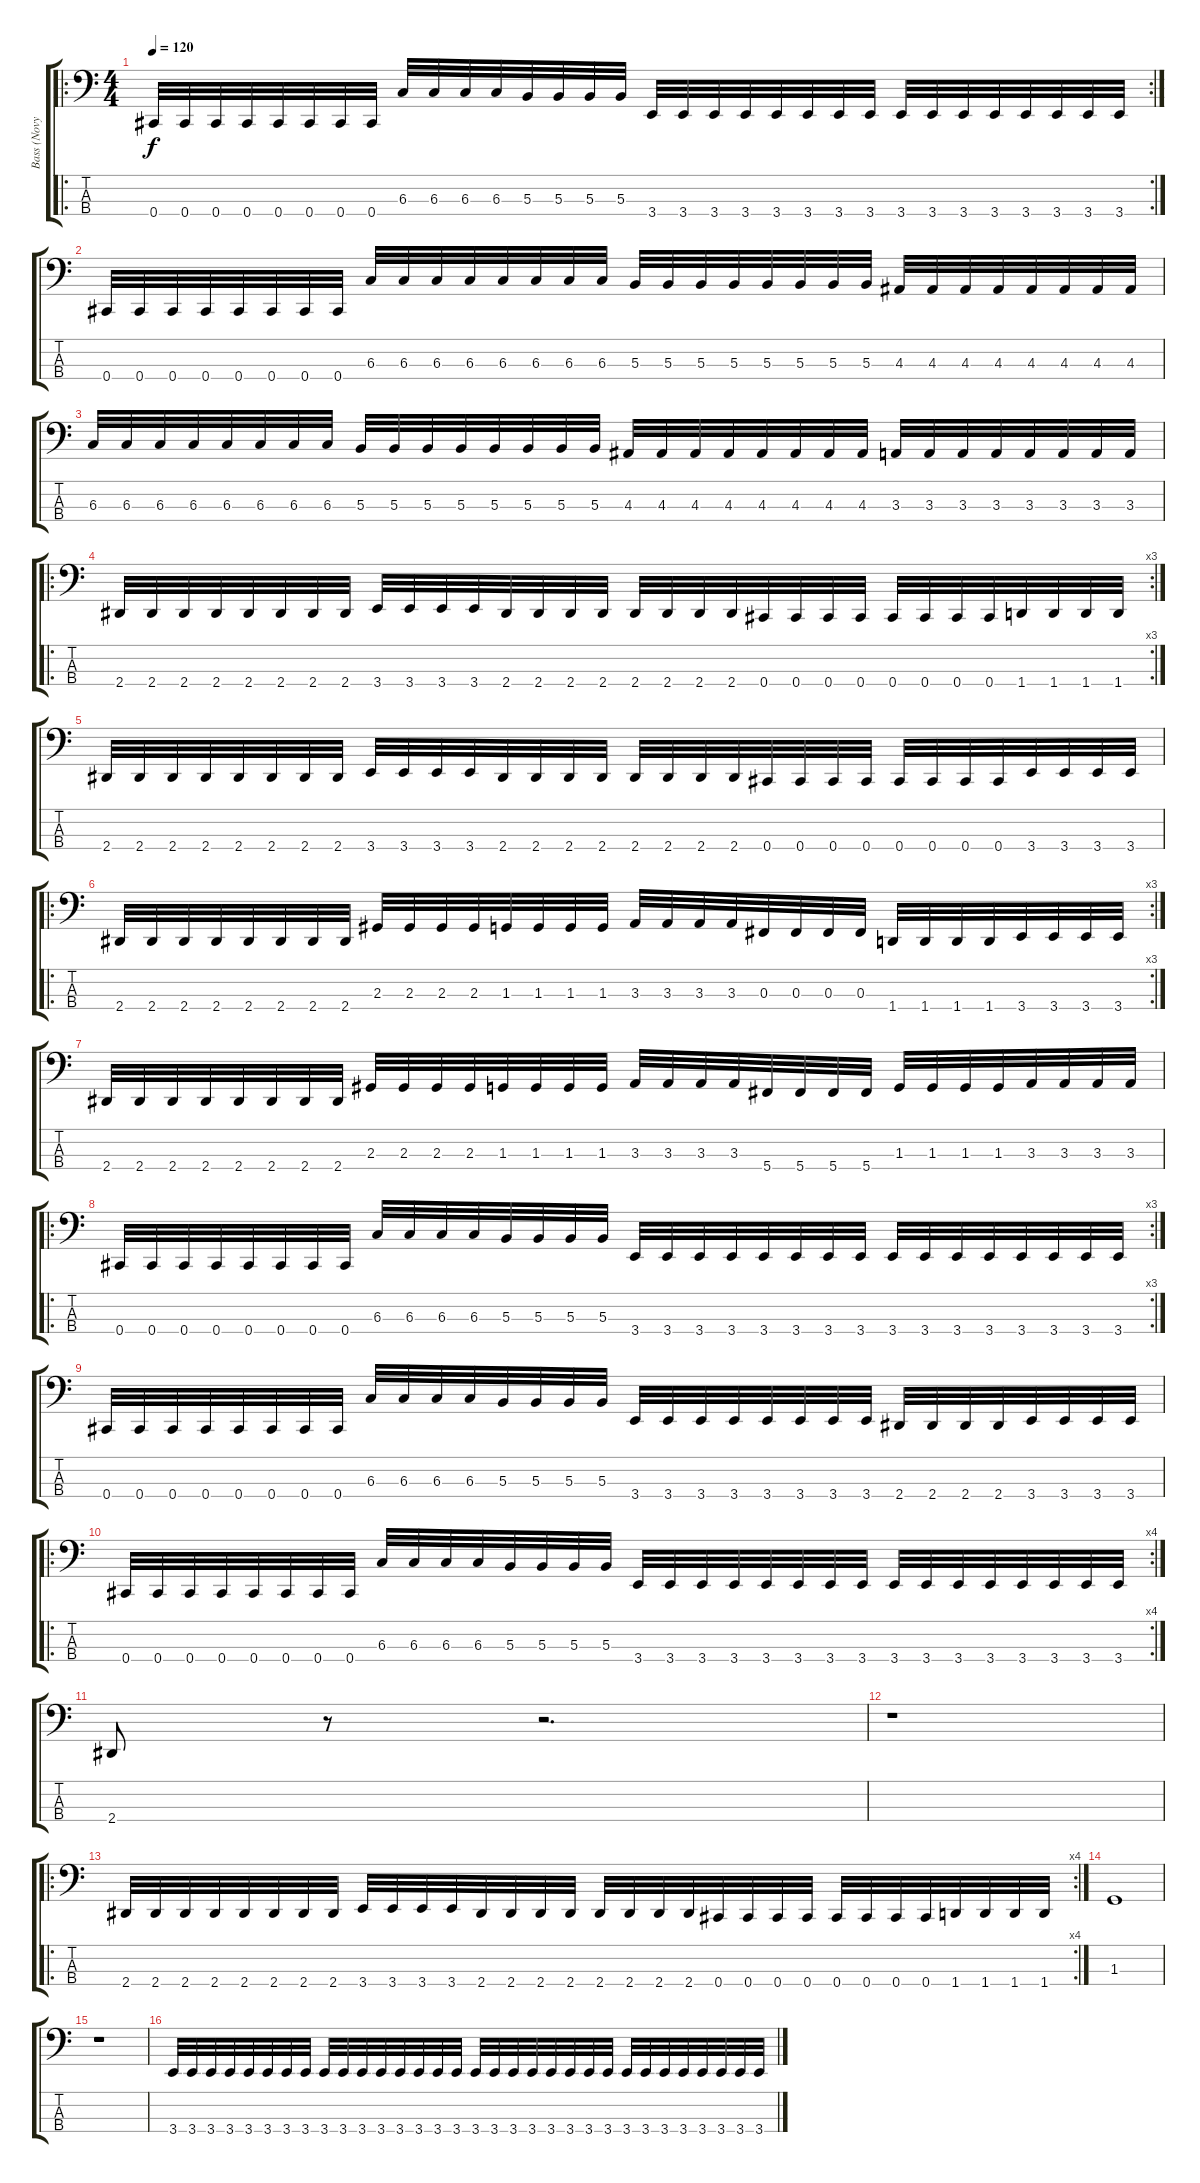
\track ("Bass (Novy)" "Bass (Novy") {instrument electricbasspick}
\staff {score tabs}
\tuning (E2 B1 Gb1 Db1) {hide}
\ro
\rc 2
\ts (4 4)
\tempo 120
\clef f4
\ks c
0.4.32{dy f} 0.4.32 0.4.32 0.4.32 0.4.32 0.4.32 0.4.32 0.4.32 6.3.32 6.3.32 6.3.32 6.3.32 5.3.32 5.3.32 5.3.32 5.3.32 3.4.32 3.4.32 3.4.32 3.4.32 3.4.32 3.4.32 3.4.32 3.4.32 3.4.32 3.4.32 3.4.32 3.4.32 3.4.32 3.4.32 3.4.32 3.4.32 |
0.4.32 0.4.32 0.4.32 0.4.32 0.4.32 0.4.32 0.4.32 0.4.32 6.3.32 6.3.32 6.3.32 6.3.32 6.3.32 6.3.32 6.3.32 6.3.32 5.3.32 5.3.32 5.3.32 5.3.32 5.3.32 5.3.32 5.3.32 5.3.32 4.3.32 4.3.32 4.3.32 4.3.32 4.3.32 4.3.32 4.3.32 4.3.32 |
6.3.32 6.3.32 6.3.32 6.3.32 6.3.32 6.3.32 6.3.32 6.3.32 5.3.32 5.3.32 5.3.32 5.3.32 5.3.32 5.3.32 5.3.32 5.3.32 4.3.32 4.3.32 4.3.32 4.3.32 4.3.32 4.3.32 4.3.32 4.3.32 3.3.32 3.3.32 3.3.32 3.3.32 3.3.32 3.3.32 3.3.32 3.3.32 |
\ro
\rc 3
2.4.32 2.4.32 2.4.32 2.4.32 2.4.32 2.4.32 2.4.32 2.4.32 3.4.32 3.4.32 3.4.32 3.4.32 2.4.32 2.4.32 2.4.32 2.4.32 2.4.32 2.4.32 2.4.32 2.4.32 0.4.32 0.4.32 0.4.32 0.4.32 0.4.32 0.4.32 0.4.32 0.4.32 1.4.32 1.4.32 1.4.32 1.4.32 |
2.4.32 2.4.32 2.4.32 2.4.32 2.4.32 2.4.32 2.4.32 2.4.32 3.4.32 3.4.32 3.4.32 3.4.32 2.4.32 2.4.32 2.4.32 2.4.32 2.4.32 2.4.32 2.4.32 2.4.32 0.4.32 0.4.32 0.4.32 0.4.32 0.4.32 0.4.32 0.4.32 0.4.32 3.4.32 3.4.32 3.4.32 3.4.32 |
\ro
\rc 3
2.4.32 2.4.32 2.4.32 2.4.32 2.4.32 2.4.32 2.4.32 2.4.32 2.3.32 2.3.32 2.3.32 2.3.32 1.3.32 1.3.32 1.3.32 1.3.32 3.3.32 3.3.32 3.3.32 3.3.32 0.3.32 0.3.32 0.3.32 0.3.32 1.4.32 1.4.32 1.4.32 1.4.32 3.4.32 3.4.32 3.4.32 3.4.32 |
2.4.32 2.4.32 2.4.32 2.4.32 2.4.32 2.4.32 2.4.32 2.4.32 2.3.32 2.3.32 2.3.32 2.3.32 1.3.32 1.3.32 1.3.32 1.3.32 3.3.32 3.3.32 3.3.32 3.3.32 5.4.32 5.4.32 5.4.32 5.4.32 1.3.32 1.3.32 1.3.32 1.3.32 3.3.32 3.3.32 3.3.32 3.3.32 |
\ro
\rc 3
0.4.32 0.4.32 0.4.32 0.4.32 0.4.32 0.4.32 0.4.32 0.4.32 6.3.32 6.3.32 6.3.32 6.3.32 5.3.32 5.3.32 5.3.32 5.3.32 3.4.32 3.4.32 3.4.32 3.4.32 3.4.32 3.4.32 3.4.32 3.4.32 3.4.32 3.4.32 3.4.32 3.4.32 3.4.32 3.4.32 3.4.32 3.4.32 |
0.4.32 0.4.32 0.4.32 0.4.32 0.4.32 0.4.32 0.4.32 0.4.32 6.3.32 6.3.32 6.3.32 6.3.32 5.3.32 5.3.32 5.3.32 5.3.32 3.4.32 3.4.32 3.4.32 3.4.32 3.4.32 3.4.32 3.4.32 3.4.32 2.4.32 2.4.32 2.4.32 2.4.32 3.4.32 3.4.32 3.4.32 3.4.32 |
\ro
\rc 4
0.4.32 0.4.32 0.4.32 0.4.32 0.4.32 0.4.32 0.4.32 0.4.32 6.3.32 6.3.32 6.3.32 6.3.32 5.3.32 5.3.32 5.3.32 5.3.32 3.4.32 3.4.32 3.4.32 3.4.32 3.4.32 3.4.32 3.4.32 3.4.32 3.4.32 3.4.32 3.4.32 3.4.32 3.4.32 3.4.32 3.4.32 3.4.32 |
2.4.8 r.8 r.2{d} |
r.1 |
\ro
\rc 4
2.4.32 2.4.32 2.4.32 2.4.32 2.4.32 2.4.32 2.4.32 2.4.32 3.4.32 3.4.32 3.4.32 3.4.32 2.4.32 2.4.32 2.4.32 2.4.32 2.4.32 2.4.32 2.4.32 2.4.32 0.4.32 0.4.32 0.4.32 0.4.32 0.4.32 0.4.32 0.4.32 0.4.32 1.4.32 1.4.32 1.4.32 1.4.32 |
1.3.1 |
r.1 |
3.4.32 3.4.32 3.4.32 3.4.32 3.4.32 3.4.32 3.4.32 3.4.32 3.4.32 3.4.32 3.4.32 3.4.32 3.4.32 3.4.32 3.4.32 3.4.32 3.4.32 3.4.32 3.4.32 3.4.32 3.4.32 3.4.32 3.4.32 3.4.32 3.4.32 3.4.32 3.4.32 3.4.32 3.4.32 3.4.32 3.4.32 3.4.32
